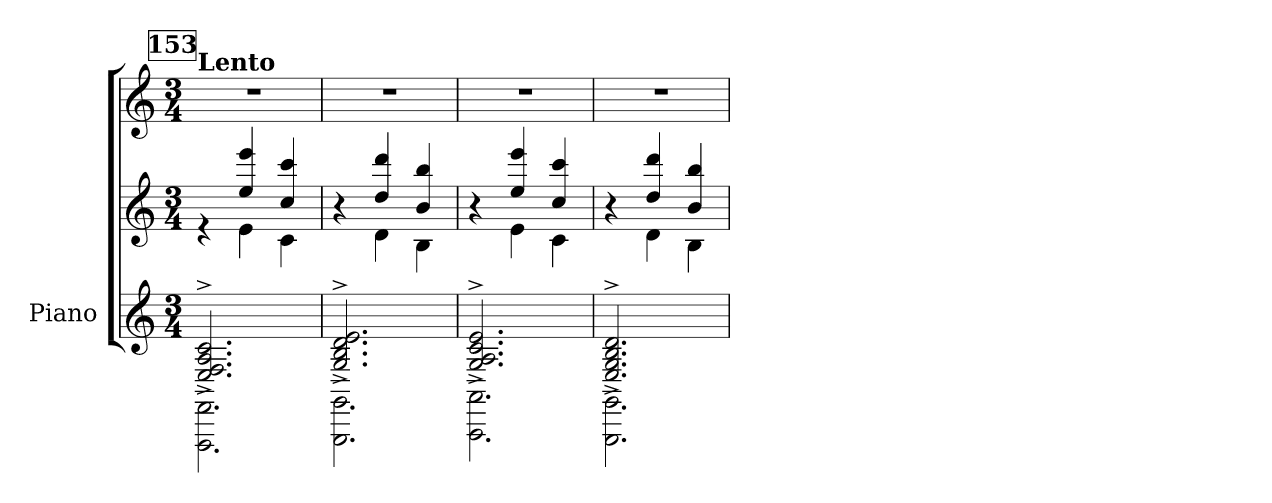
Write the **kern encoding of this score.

**kern	**kern	**kern
*part1	*part1	*part1
*staff3	*staff2	*staff1
*I"Piano	*	*
*I'Pno.	*	*
!!LO:LB:g=z
*clefG2	*clefG2	*clefG2
*k[]	*k[]	*k[]
*M3/4	*M3/4	*M3/4
*MM53	*MM53	*MM53
!!LO:REH:place=s1:a:B:fs=14:t=153
=153	=153	=153
*^	*^	*
!	!	!	!	!LO:TX:a:B:t=Lento
2.FFF\^ 2.FF\^	2.E/^ 2.F/^ 2.A/^ 2.c/^	4re	4ryy	2.r
.	.	4ee/ 4eee/	4e\	.
.	.	4cc/ 4ccc/	4c\	.
=154	=154	=154	=154	=154
2.GGG\^ 2.GG\^	2.G/^ 2.B/^ 2.d/^ 2.e/^	4r	4ryy	2.r
.	.	4dd/ 4ddd/	4d\	.
.	.	4b/ 4bb/	4B\	.
=155	=155	=155	=155	=155
2.AAA\^ 2.AA\^	2.G/^ 2.A/^ 2.c/^ 2.e/^	4r	4ryy	2.r
.	.	4ee/ 4eee/	4e\	.
.	.	4cc/ 4ccc/	4c\	.
=156	=156	=156	=156	=156
2.GGG\^ 2.GG\^	2.E/^ 2.G/^ 2.B/^ 2.d/^	4r	4ryy	2.r
.	.	4dd/ 4ddd/	4d\	.
.	.	4b/ 4bb/	4B\	.
*v	*v	*	*	*
*	*v	*v	*
=	=	=
*-	*-	*-
